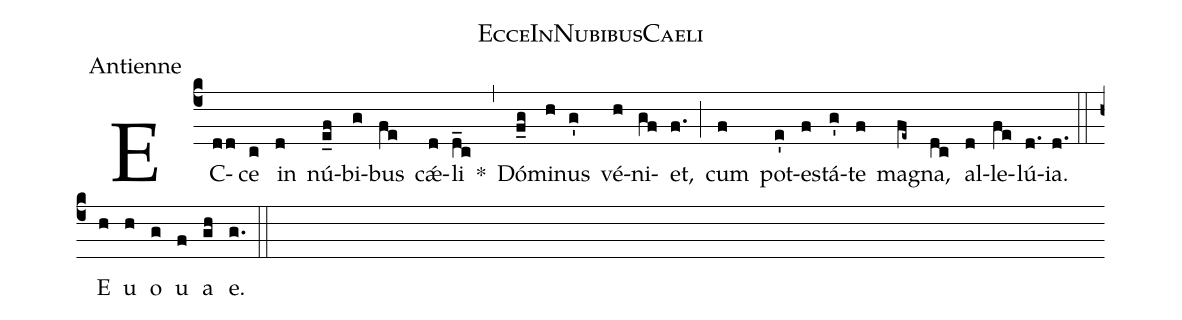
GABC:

name:EcceInNubibusCaeli;
office-part:Antienne;
%%
(c4) EC(dd)ce(c) in(d) nú(e_f)bi(g)bus(fe) cǽ(d)li(d_c) *(,)
Dó(f_g)mi(h)nus(g') vé(h)ni(gf)et,(f.) (;)
cum(f) pot(e')es(f)tá(g')te(f) ma(fe~)gna,(dc) al(d)le(fe)lú(d.)ia.(d.) (::)
E(h) u(h) o(g) u(f) a(gh) e.(g.) (::)
